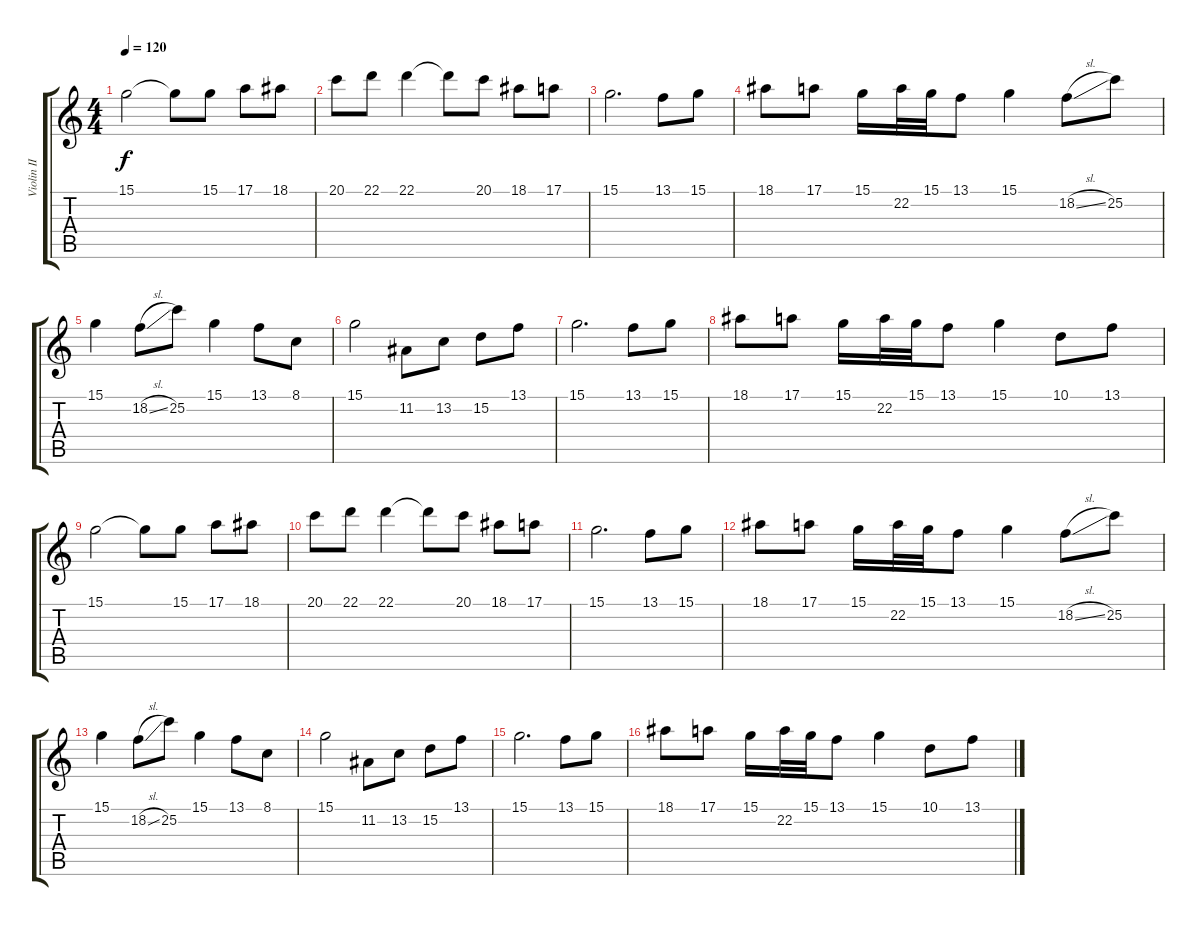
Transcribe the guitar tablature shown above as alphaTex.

\track ("Violin II" "Violin II") {instrument violin}
\staff {score tabs}
\tuning (E4 B3 G3 D3 A2 E2) {hide}
\ts (4 4)
\tempo 120
\clef g2
\ks c
15.1.2{dy f} 15.1{t}.8 15.1.8 17.1.8 18.1.8 |
20.1.8 22.1.8 22.1.4 22.1{t}.8 20.1.8 18.1.8 17.1.8 |
15.1.2{d} 13.1.8 15.1.8 |
18.1.8 17.1.8 15.1.16 22.2.32 15.1.32 13.1.8 15.1.4 18.2{sl}.8 25.2.8 |
15.1.4 18.2{sl}.8 25.2.8 15.1.4 13.1.8 8.1.8 |
15.1.2 11.2.8 13.2.8 15.2.8 13.1.8 |
15.1.2{d volume 15} 13.1.8 15.1.8 |
18.1.8 17.1.8 15.1.16 22.2.32 15.1.32 13.1.8 15.1.4 10.1.8 13.1.8 |
15.1.2 15.1{t}.8 15.1.8 17.1.8 18.1.8 |
20.1.8 22.1.8 22.1.4 22.1{t}.8 20.1.8 18.1.8 17.1.8 |
15.1.2{d} 13.1.8 15.1.8 |
18.1.8 17.1.8 15.1.16 22.2.32 15.1.32 13.1.8 15.1.4 18.2{sl}.8 25.2.8 |
15.1.4 18.2{sl}.8 25.2.8 15.1.4 13.1.8 8.1.8 |
15.1.2 11.2.8 13.2.8 15.2.8 13.1.8 |
15.1.2{d} 13.1.8 15.1.8 |
18.1.8 17.1.8 15.1.16 22.2.32 15.1.32 13.1.8 15.1.4 10.1.8 13.1.8
